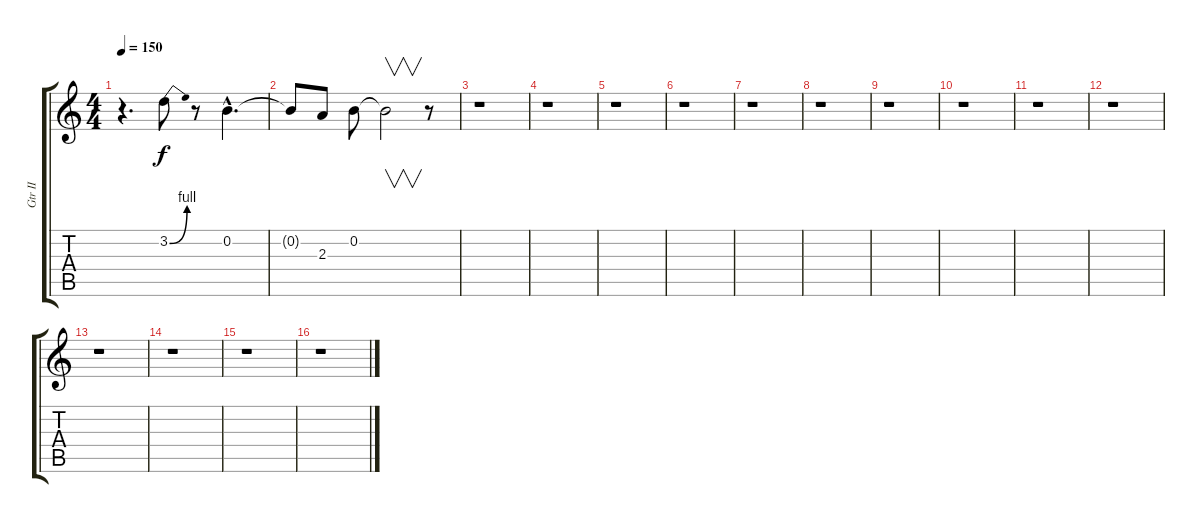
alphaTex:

\track ("Gtr II" "Gtr II") {instrument distortionguitar}
\staff {score tabs}
\tuning (E4 B3 G3 D3 A2 E2) {hide}
\ts (4 4)
\tempo 150
\clef g2
\ks c
r.4{d dy f} 3.2{be (bend 0 0 60 4)}.8 r.8 0.2{hac}.4{d} |
0.2{t}.8 2.3.8 0.2.8 0.2{t}.2{v} r.8 |
r.1 |
r.1 |
r.1 |
r.1 |
r.1 |
r.1 |
r.1 |
r.1 |
r.1 |
r.1 |
r.1 |
r.1 |
r.1 |
r.1
